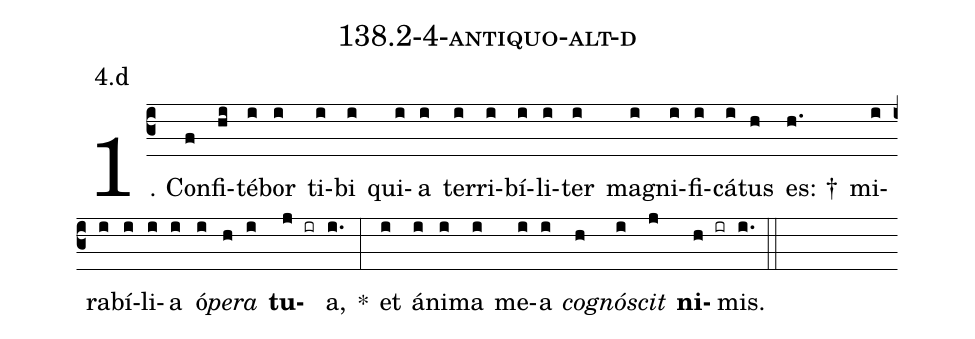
name: 138.2-4-antiquo-alt-d;
annotation: 4.d;
%%
(c3)1. Con(f)fi(hi)té(i)bor(i) ti(i)bi(i) qui(i)a(i) ter(i)ri(i)bí(i)li(i)ter(i) ma(i)gni(i)fi(i)cá(i)tus(h) es: †(h.) mi(i)ra(i)bí(i)li(i)a(i) ó(i)<i>pe</i>(h)<i>ra</i>(i) <b>tu</b>(j ir)a,(i.) *(:) et(i) á(i)ni(i)ma(i) me(i)a(i) <i>co</i>(h)<i>gnó</i>(i)<i>scit</i>(j) <b>ni</b>(h ir)mis.(i.) (::)
